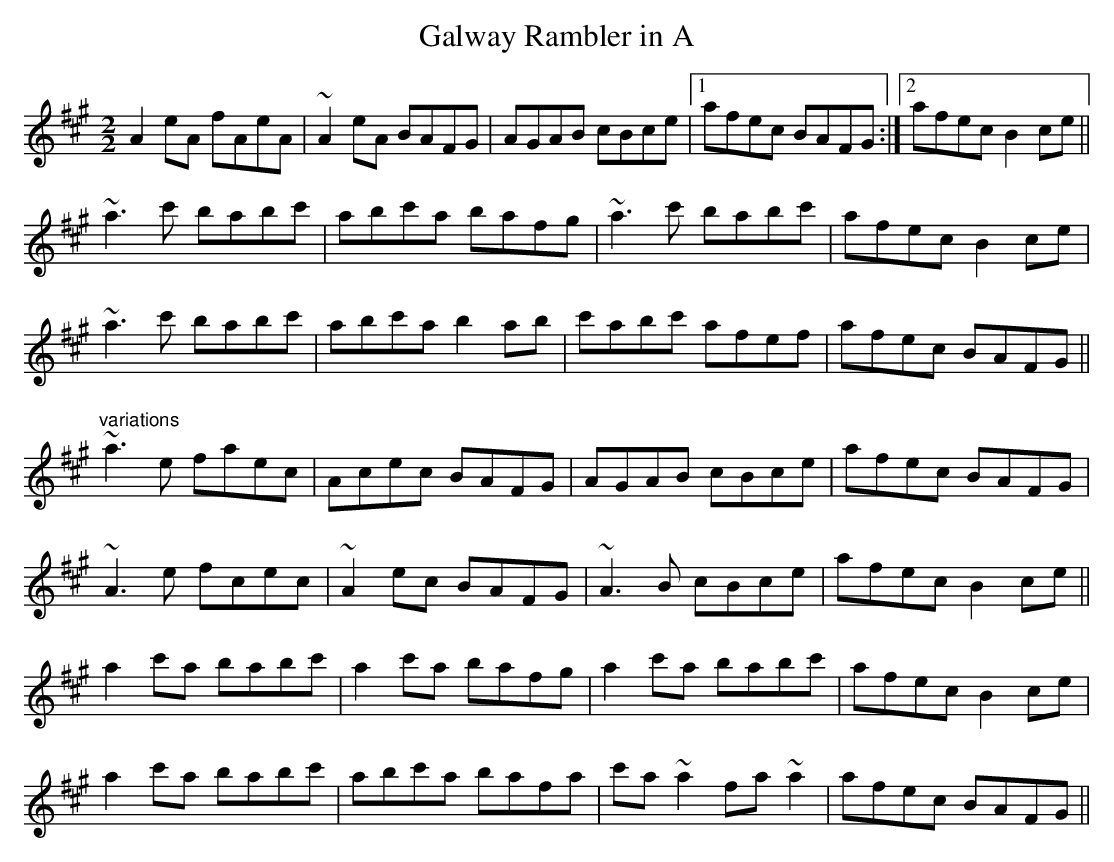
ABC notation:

X:1
T:Galway Rambler in A
M:2/2
K:Amaj
A2eA fAeA|~A2eA BAFG|AGAB cBce|1 afec BAFG:|2 afec B2ce||
~a3c' babc'|abc'a bafg|~a3c' babc'|afec B2ce|
~a3c' babc'|abc'a b2ab|c'abc' afef|afec BAFG||
"variations"
~a3e faec|Acec BAFG|AGAB cBce|afec BAFG|
~A3e fcec|~A2ec BAFG|~A3B cBce|afec B2ce||
a2c'a babc'|a2c'a bafg|a2c'a babc'|afec B2ce|
a2c'a babc'|abc'a bafa|c'a~a2 fa~a2|afec BAFG||
